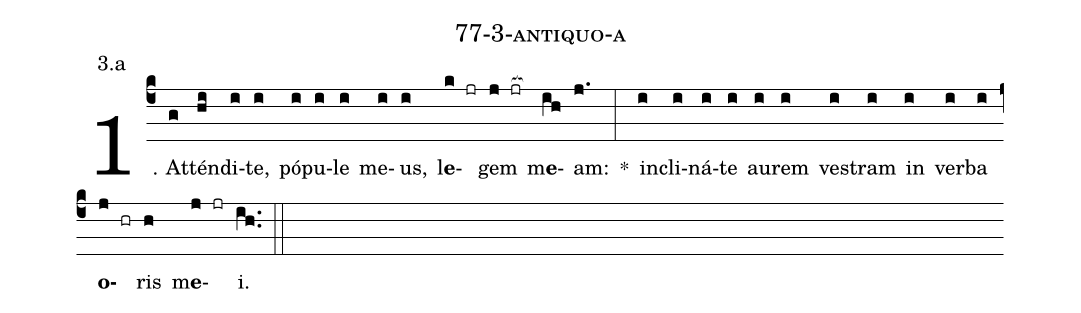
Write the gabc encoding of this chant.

name: 77-3-antiquo-a;
annotation: 3.a;
%%
(c4)1. At(g)tén(hi)di(i)te,(i) pó(i)pu(i)le(i) me(i)us,(i) l<b>e</b>(k jr)gem(j jr[ocb:1{]) m<b>e</b>(ih[ocb:0}])am:(j.) *(:) in(i)cli(i)ná(i)te(i) au(i)rem(i) ves(i)tram(i) in(i) ver(i)ba(i) <b>o</b>(j hr)ris(h) m<b>e</b>(j jr)i.(ih..) (::)
